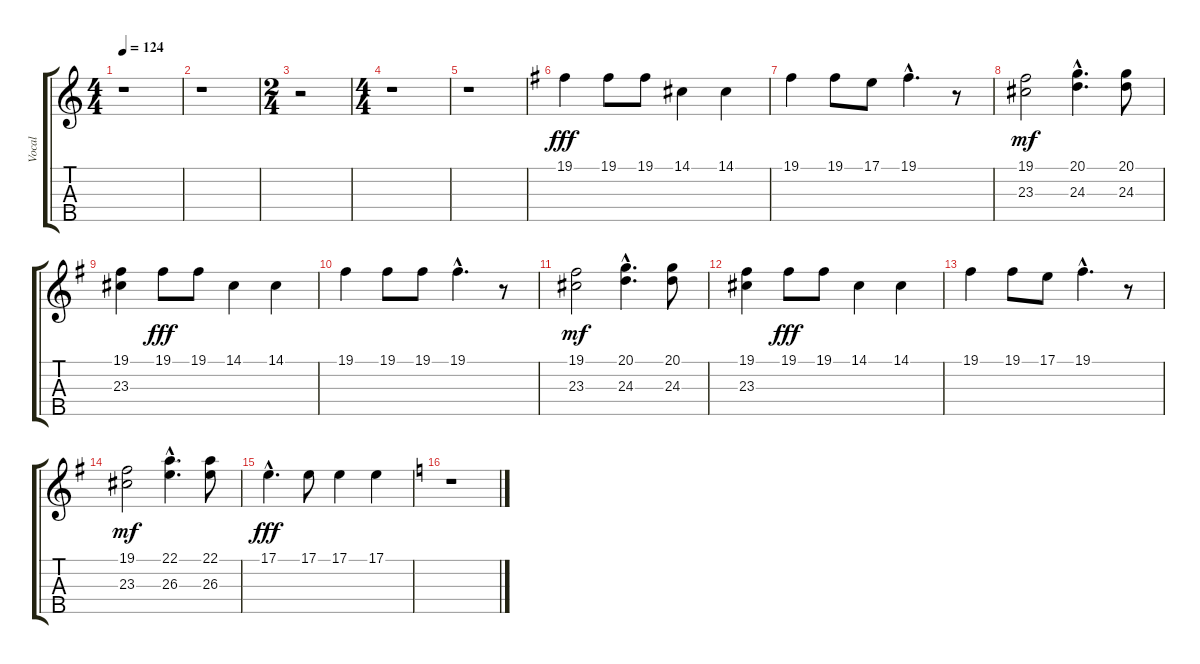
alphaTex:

\track ("Vocal" "Vocal") {instrument harmonica}
\staff {score tabs}
\tuning (B3 G3 D3 A2 E2) {hide}
\ts (4 4)
\tempo 124
\clef g2
\ks c
r.1{dy fff} |
r.1 |
\ts (2 4)
r.2 |
\ts (4 4)
r.1 |
r.1 |
\ks g
19.1.4 19.1.8 19.1.8 14.1.4 14.1.4 |
19.1.4 19.1.8 17.1.8 19.1{hac}.4{d} r.8 |
(19.1 23.3).2{dy mf} (20.1{hac} 24.3{hac}).4{d} (20.1 24.3).8 |
(19.1 23.3).4 19.1.8{dy fff} 19.1.8 14.1.4 14.1.4 |
19.1.4 19.1.8 19.1.8 19.1{hac}.4{d} r.8 |
(19.1 23.3).2{dy mf} (20.1{hac} 24.3{hac}).4{d} (20.1 24.3).8 |
(19.1 23.3).4 19.1.8{dy fff} 19.1.8 14.1.4 14.1.4 |
19.1.4 19.1.8 17.1.8 19.1{hac}.4{d} r.8 |
(19.1 23.3).2{dy mf} (22.1{hac} 26.3{hac}).4{d} (22.1 26.3).8 |
17.1{hac}.4{d dy fff} 17.1.8 17.1.4 17.1.4 |
\ks c
r.1
